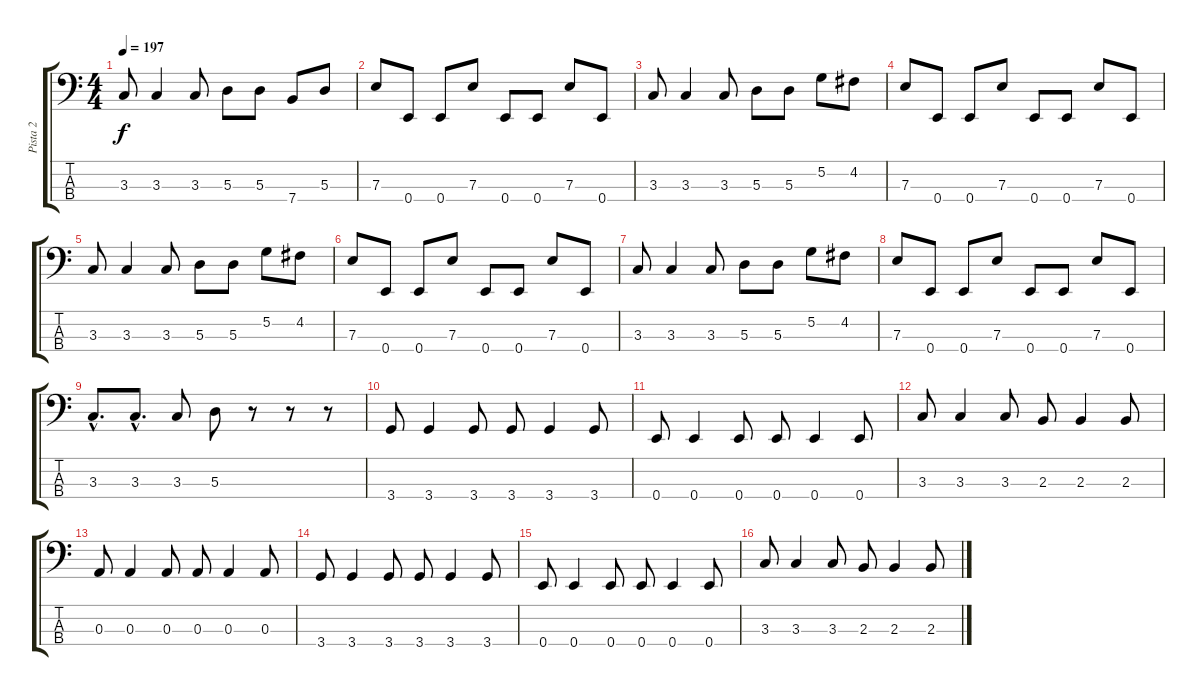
\track ("Pista 2" "Pista 2") {instrument electricbasspick}
\staff {score tabs}
\tuning (G2 D2 A1 E1) {hide}
\ts (4 4)
\tempo 197
\clef f4
\ks c
3.3.8{dy f} 3.3.4 3.3.8 5.3.8 5.3.8 7.4.8 5.3.8 |
7.3.8 0.4.8 0.4.8 7.3.8 0.4.8 0.4.8 7.3.8 0.4.8 |
3.3.8 3.3.4 3.3.8 5.3.8 5.3.8 5.2.8 4.2.8 |
7.3.8 0.4.8 0.4.8 7.3.8 0.4.8 0.4.8 7.3.8 0.4.8 |
3.3.8 3.3.4 3.3.8 5.3.8 5.3.8 5.2.8 4.2.8 |
7.3.8 0.4.8 0.4.8 7.3.8 0.4.8 0.4.8 7.3.8 0.4.8 |
3.3.8 3.3.4 3.3.8 5.3.8 5.3.8 5.2.8 4.2.8 |
7.3.8 0.4.8 0.4.8 7.3.8 0.4.8 0.4.8 7.3.8 0.4.8 |
3.3{hac}.8{d} 3.3{hac}.8{d} 3.3.8 5.3.8 r.8 r.8 r.8 |
3.4.8 3.4.4 3.4.8 3.4.8 3.4.4 3.4.8 |
0.4.8 0.4.4 0.4.8 0.4.8 0.4.4 0.4.8 |
3.3.8 3.3.4 3.3.8 2.3.8 2.3.4 2.3.8 |
0.3.8 0.3.4 0.3.8 0.3.8 0.3.4 0.3.8 |
3.4.8 3.4.4 3.4.8 3.4.8 3.4.4 3.4.8 |
0.4.8 0.4.4 0.4.8 0.4.8 0.4.4 0.4.8 |
3.3.8 3.3.4 3.3.8 2.3.8 2.3.4 2.3.8
